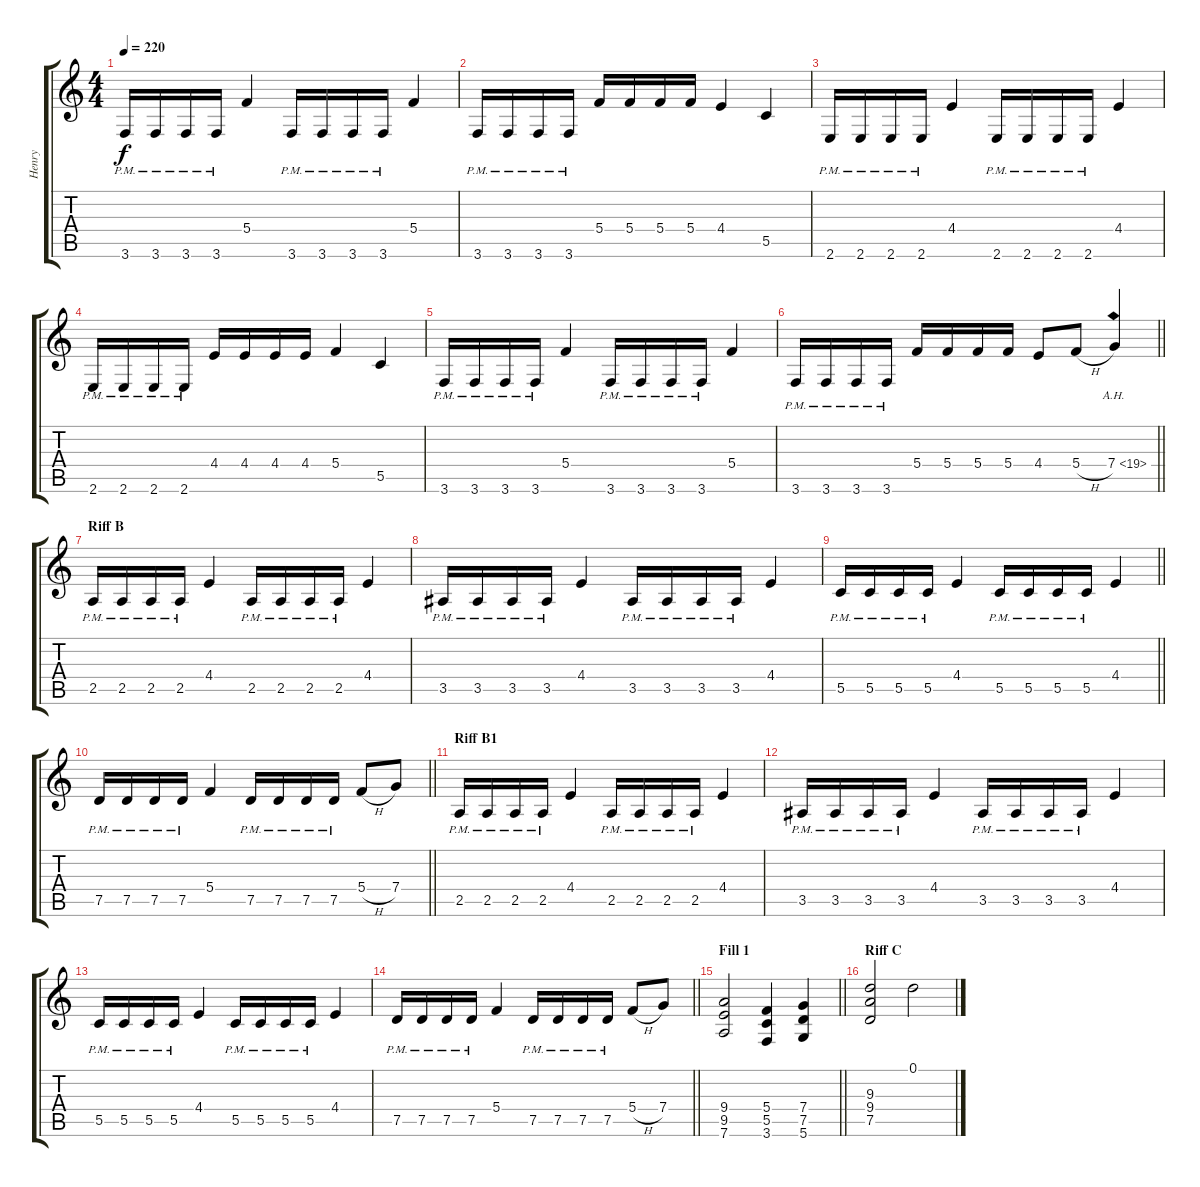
\track ("Henry" "Henry") {instrument distortionguitar}
\staff {score tabs}
\tuning (D4 A3 F3 C3 G2 D2) {hide}
\ts (4 4)
\tempo 220
\clef g2
\ks c
3.6{pm}.16{dy f} 3.6{pm}.16 3.6{pm}.16 3.6{pm}.16 5.4.4 3.6{pm}.16 3.6{pm}.16 3.6{pm}.16 3.6{pm}.16 5.4.4 |
3.6{pm}.16 3.6{pm}.16 3.6{pm}.16 3.6{pm}.16 5.4.16 5.4.16 5.4.16 5.4.16 4.4.4 5.5.4 |
2.6{pm}.16 2.6{pm}.16 2.6{pm}.16 2.6{pm}.16 4.4.4 2.6{pm}.16 2.6{pm}.16 2.6{pm}.16 2.6{pm}.16 4.4.4 |
2.6{pm}.16 2.6{pm}.16 2.6{pm}.16 2.6{pm}.16 4.4.16 4.4.16 4.4.16 4.4.16 5.4.4 5.5.4 |
3.6{pm}.16 3.6{pm}.16 3.6{pm}.16 3.6{pm}.16 5.4.4 3.6{pm}.16 3.6{pm}.16 3.6{pm}.16 3.6{pm}.16 5.4.4 |
\barLineRight lightlight
3.6{pm}.16 3.6{pm}.16 3.6{pm}.16 3.6{pm}.16 5.4.16 5.4.16 5.4.16 5.4.16 4.4.8 5.4{h}.8 7.4{ah 12}.4 |
\section ("" "Riff B")
2.5{pm}.16 2.5{pm}.16 2.5{pm}.16 2.5{pm}.16 4.4.4 2.5{pm}.16 2.5{pm}.16 2.5{pm}.16 2.5{pm}.16 4.4.4 |
3.5{pm}.16 3.5{pm}.16 3.5{pm}.16 3.5{pm}.16 4.4.4 3.5{pm}.16 3.5{pm}.16 3.5{pm}.16 3.5{pm}.16 4.4.4 |
\barLineRight lightlight
5.5{pm}.16 5.5{pm}.16 5.5{pm}.16 5.5{pm}.16 4.4.4 5.5{pm}.16 5.5{pm}.16 5.5{pm}.16 5.5{pm}.16 4.4.4 |
\barLineRight lightlight
7.5{pm}.16 7.5{pm}.16 7.5{pm}.16 7.5{pm}.16 5.4.4 7.5{pm}.16 7.5{pm}.16 7.5{pm}.16 7.5{pm}.16 5.4{h}.8 7.4.8 |
\section ("" "Riff B1")
2.5{pm}.16 2.5{pm}.16 2.5{pm}.16 2.5{pm}.16 4.4.4 2.5{pm}.16 2.5{pm}.16 2.5{pm}.16 2.5{pm}.16 4.4.4 |
3.5{pm}.16 3.5{pm}.16 3.5{pm}.16 3.5{pm}.16 4.4.4 3.5{pm}.16 3.5{pm}.16 3.5{pm}.16 3.5{pm}.16 4.4.4 |
5.5{pm}.16 5.5{pm}.16 5.5{pm}.16 5.5{pm}.16 4.4.4 5.5{pm}.16 5.5{pm}.16 5.5{pm}.16 5.5{pm}.16 4.4.4 |
\barLineRight lightlight
7.5{pm}.16 7.5{pm}.16 7.5{pm}.16 7.5{pm}.16 5.4.4 7.5{pm}.16 7.5{pm}.16 7.5{pm}.16 7.5{pm}.16 5.4{h}.8 7.4.8 |
\section ("" "Fill 1")
\barLineRight lightlight
(9.4 9.5 7.6).2 (5.4 5.5 3.6).4 (7.4 7.5 5.6).4 |
\section ("" "Riff C")
(9.3 9.4 7.5).2 0.1.2
